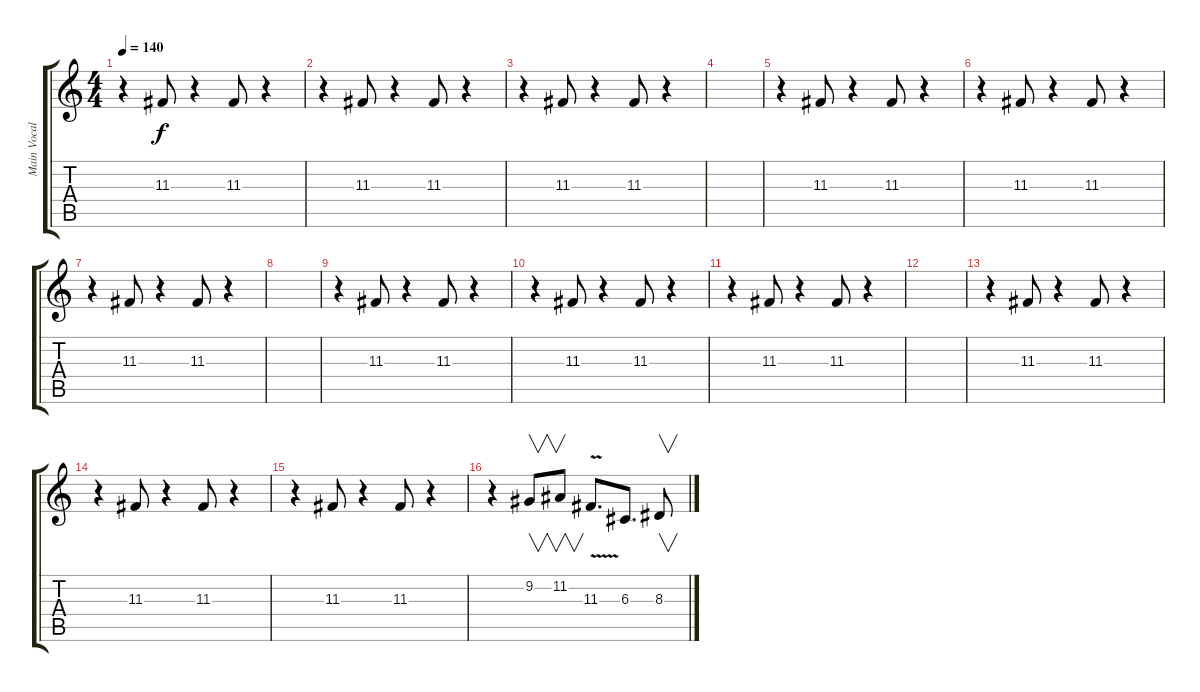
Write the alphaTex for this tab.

\track ("Main Vocal" "Main Vocal") {instrument oboe}
\staff {score tabs}
\tuning (E4 B3 G3 D3 A2 E2) {hide}
\ts (4 4)
\tempo 140
\clef g2
\ks c
r.4{dy f} 11.3.8 r.4 11.3.8 r.4 |
r.4 11.3.8 r.4 11.3.8 r.4 |
r.4 11.3.8 r.4 11.3.8 r.4 |
|
r.4 11.3.8 r.4 11.3.8 r.4 |
r.4 11.3.8 r.4 11.3.8 r.4 |
r.4 11.3.8 r.4 11.3.8 r.4 |
|
r.4 11.3.8 r.4 11.3.8 r.4 |
r.4 11.3.8 r.4 11.3.8 r.4 |
r.4 11.3.8 r.4 11.3.8 r.4 |
|
r.4 11.3.8 r.4 11.3.8 r.4 |
r.4 11.3.8 r.4 11.3.8 r.4 |
r.4 11.3.8 r.4 11.3.8 r.4 |
r.4 9.2.8{v} 11.2.8{v} 11.3{v}.8{d} 6.3.8{d} 8.3.8{v}
